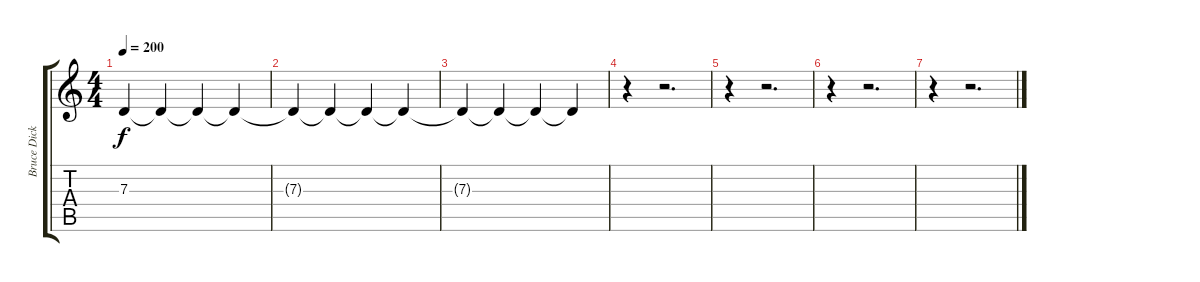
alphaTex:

\track ("Bruce Dickinson" "Bruce Dick") {instrument harpsichord}
\staff {score tabs}
\tuning (E4 B3 G3 D3 A2 E2) {hide}
\ts (4 4)
\tempo 200
\clef g2
\ks c
7.3{t}.4{dy f} 7.3{t}.4 7.3{t}.4 7.3{t}.4 |
7.3{t}.4 7.3{t}.4 7.3{t}.4 7.3{t}.4 |
7.3{t}.4 7.3{t}.4 7.3{t}.4 7.3{t}.4 |
r.4 r.2{d} |
r.4 r.2{d} |
r.4 r.2{d} |
r.4 r.2{d}
